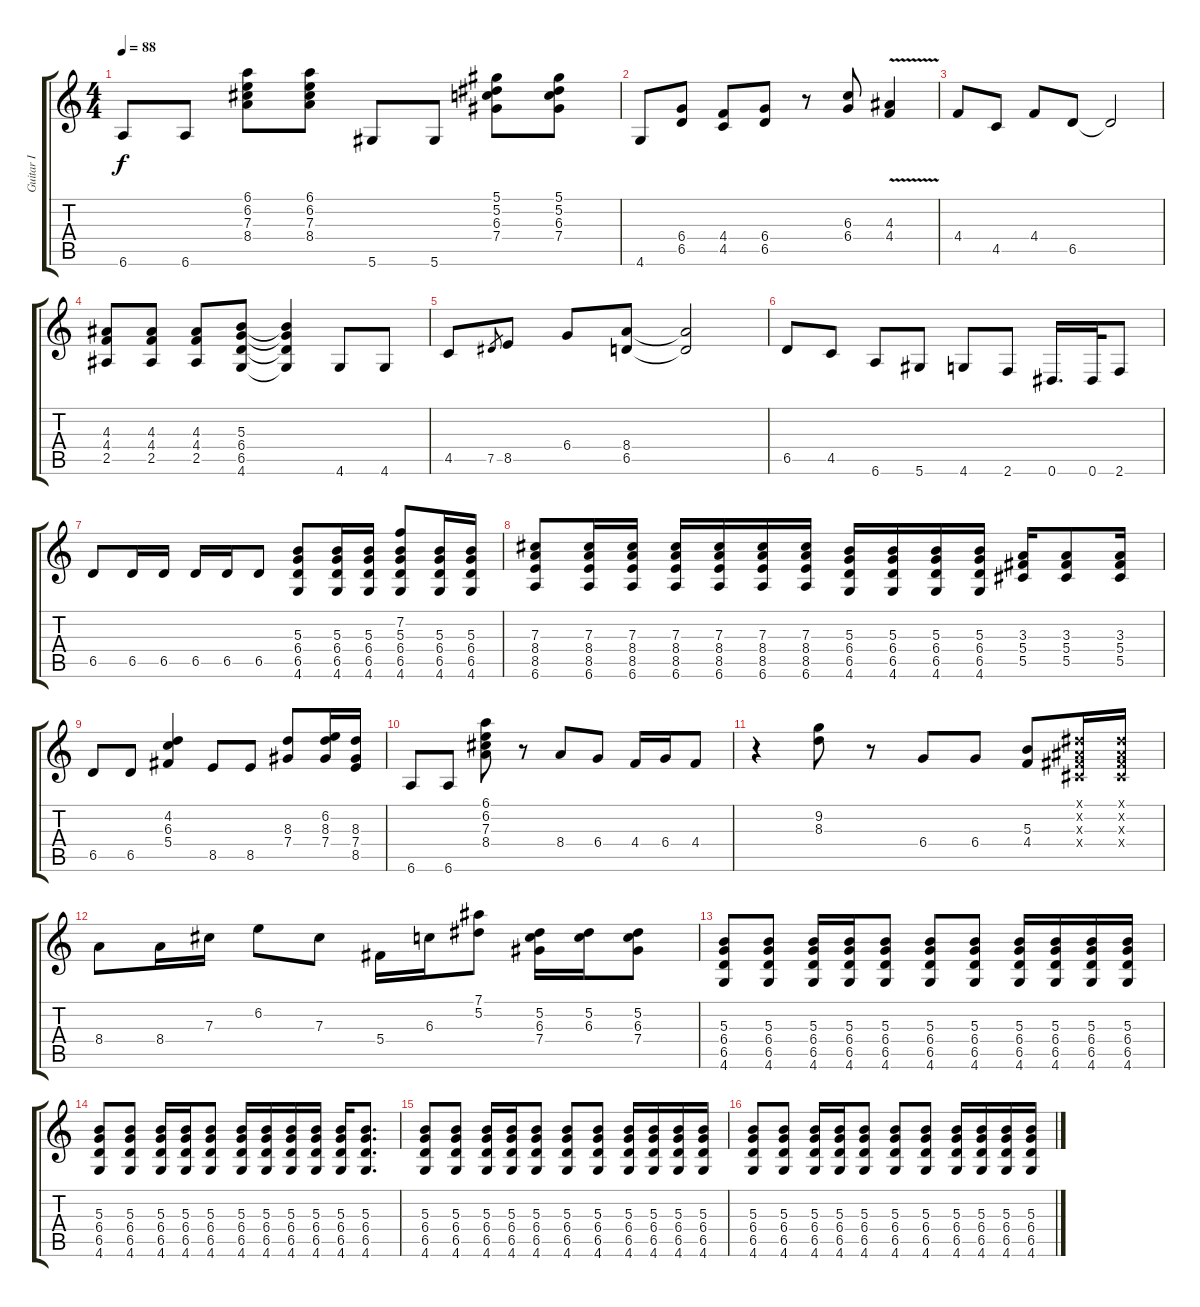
\track ("Guitar I" "Guitar I") {instrument overdrivenguitar}
\staff {score tabs}
\tuning (Eb4 Bb3 Gb3 Db3 Ab2 Eb2) {hide}
\ts (4 4)
\tempo 88
\clef g2
\ks c
6.6.8{dy f} 6.6.8 (6.1 6.2 7.3 8.4).8 (6.1 6.2 7.3 8.4).8 5.6.8 5.6.8 (5.1 5.2 6.3 7.4).8 (5.1 5.2 6.3 7.4).8 |
4.6.8 (6.4 6.5).8 (4.4 4.5).8 (6.4 6.5).8 r.8 (6.3 6.4).8 (4.3{v} 4.4{v}).4 |
4.4.8 4.5.8 4.4.8 6.5.8 6.5{t}.2 |
(4.3 4.4 2.5).8 (4.3 4.4 2.5).8 (4.3 4.4 2.5).8 (5.3 6.4 6.5 4.6).8 (5.3{t} 6.4{t} 6.5{t} 4.6{t}).4 4.6.8 4.6.8 |
4.5.8 7.5.8{gr} 8.5.8 6.4.8 (8.4 6.5).8 (8.4{t} 6.5{t}).2 |
6.5.8 4.5.8 6.6.8 5.6.8 4.6.8 2.6.8 0.6.16{d} 0.6.32 2.6.8 |
6.5.8 6.5.16 6.5.16 6.5.16 6.5.16 6.5.8 (5.3 6.4 6.5 4.6).8 (5.3 6.4 6.5 4.6).16 (5.3 6.4 6.5 4.6).16 (7.2 5.3 6.4 6.5 4.6).8 (5.3 6.4 6.5 4.6).16 (5.3 6.4 6.5 4.6).16 |
(7.3 8.4 8.5 6.6).8 (7.3 8.4 8.5 6.6).16 (7.3 8.4 8.5 6.6).16 (7.3 8.4 8.5 6.6).16 (7.3 8.4 8.5 6.6).16 (7.3 8.4 8.5 6.6).16 (7.3 8.4 8.5 6.6).16 (5.3 6.4 6.5 4.6).16 (5.3 6.4 6.5 4.6).16 (5.3 6.4 6.5 4.6).16 (5.3 6.4 6.5 4.6).16 (3.3 5.4 5.5).16 (3.3 5.4 5.5).8 (3.3 5.4 5.5).16 |
6.5.8 6.5.8 (4.2 6.3 5.4).4 8.5.8 8.5.8 (8.3 7.4).8 (6.2 8.3 7.4).16 (8.3 7.4 8.5).16 |
6.6.8 6.6.8 (6.1 6.2 7.3 8.4).8 r.8 8.4.8 6.4.8 4.4.16 6.4.16 4.4.8 |
r.4 (9.2 8.3).8 r.8 6.4.8 6.4.8 (5.3 4.4).8 (0.1{x} 0.2{x} 0.3{x} 0.4{x}).16 (0.1{x} 0.2{x} 0.3{x} 0.4{x}).16 |
8.4.8 8.4.16 7.3.16 6.2.8 7.3.8 5.4.16 6.3.16 (7.1 5.2).8 (5.2 6.3 7.4).16 (5.2 6.3).16 (5.2 6.3 7.4).8 |
(5.3 6.4 6.5 4.6).8 (5.3 6.4 6.5 4.6).8 (5.3 6.4 6.5 4.6).16 (5.3 6.4 6.5 4.6).16 (5.3 6.4 6.5 4.6).8 (5.3 6.4 6.5 4.6).8 (5.3 6.4 6.5 4.6).8 (5.3 6.4 6.5 4.6).16 (5.3 6.4 6.5 4.6).16 (5.3 6.4 6.5 4.6).16 (5.3 6.4 6.5 4.6).16 |
(5.3 6.4 6.5 4.6).8 (5.3 6.4 6.5 4.6).8 (5.3 6.4 6.5 4.6).16 (5.3 6.4 6.5 4.6).16 (5.3 6.4 6.5 4.6).8 (5.3 6.4 6.5 4.6).16 (5.3 6.4 6.5 4.6).16 (5.3 6.4 6.5 4.6).16 (5.3 6.4 6.5 4.6).16 (5.3 6.4 6.5 4.6).16 (5.3 6.4 6.5 4.6).8{d} |
(5.3 6.4 6.5 4.6).8 (5.3 6.4 6.5 4.6).8 (5.3 6.4 6.5 4.6).16 (5.3 6.4 6.5 4.6).16 (5.3 6.4 6.5 4.6).8 (5.3 6.4 6.5 4.6).8 (5.3 6.4 6.5 4.6).8 (5.3 6.4 6.5 4.6).16 (5.3 6.4 6.5 4.6).16 (5.3 6.4 6.5 4.6).16 (5.3 6.4 6.5 4.6).16 |
(5.3 6.4 6.5 4.6).8 (5.3 6.4 6.5 4.6).8 (5.3 6.4 6.5 4.6).16 (5.3 6.4 6.5 4.6).16 (5.3 6.4 6.5 4.6).8 (5.3 6.4 6.5 4.6).8 (5.3 6.4 6.5 4.6).8 (5.3 6.4 6.5 4.6).16 (5.3 6.4 6.5 4.6).16 (5.3 6.4 6.5 4.6).16 (5.3 6.4 6.5 4.6).16
